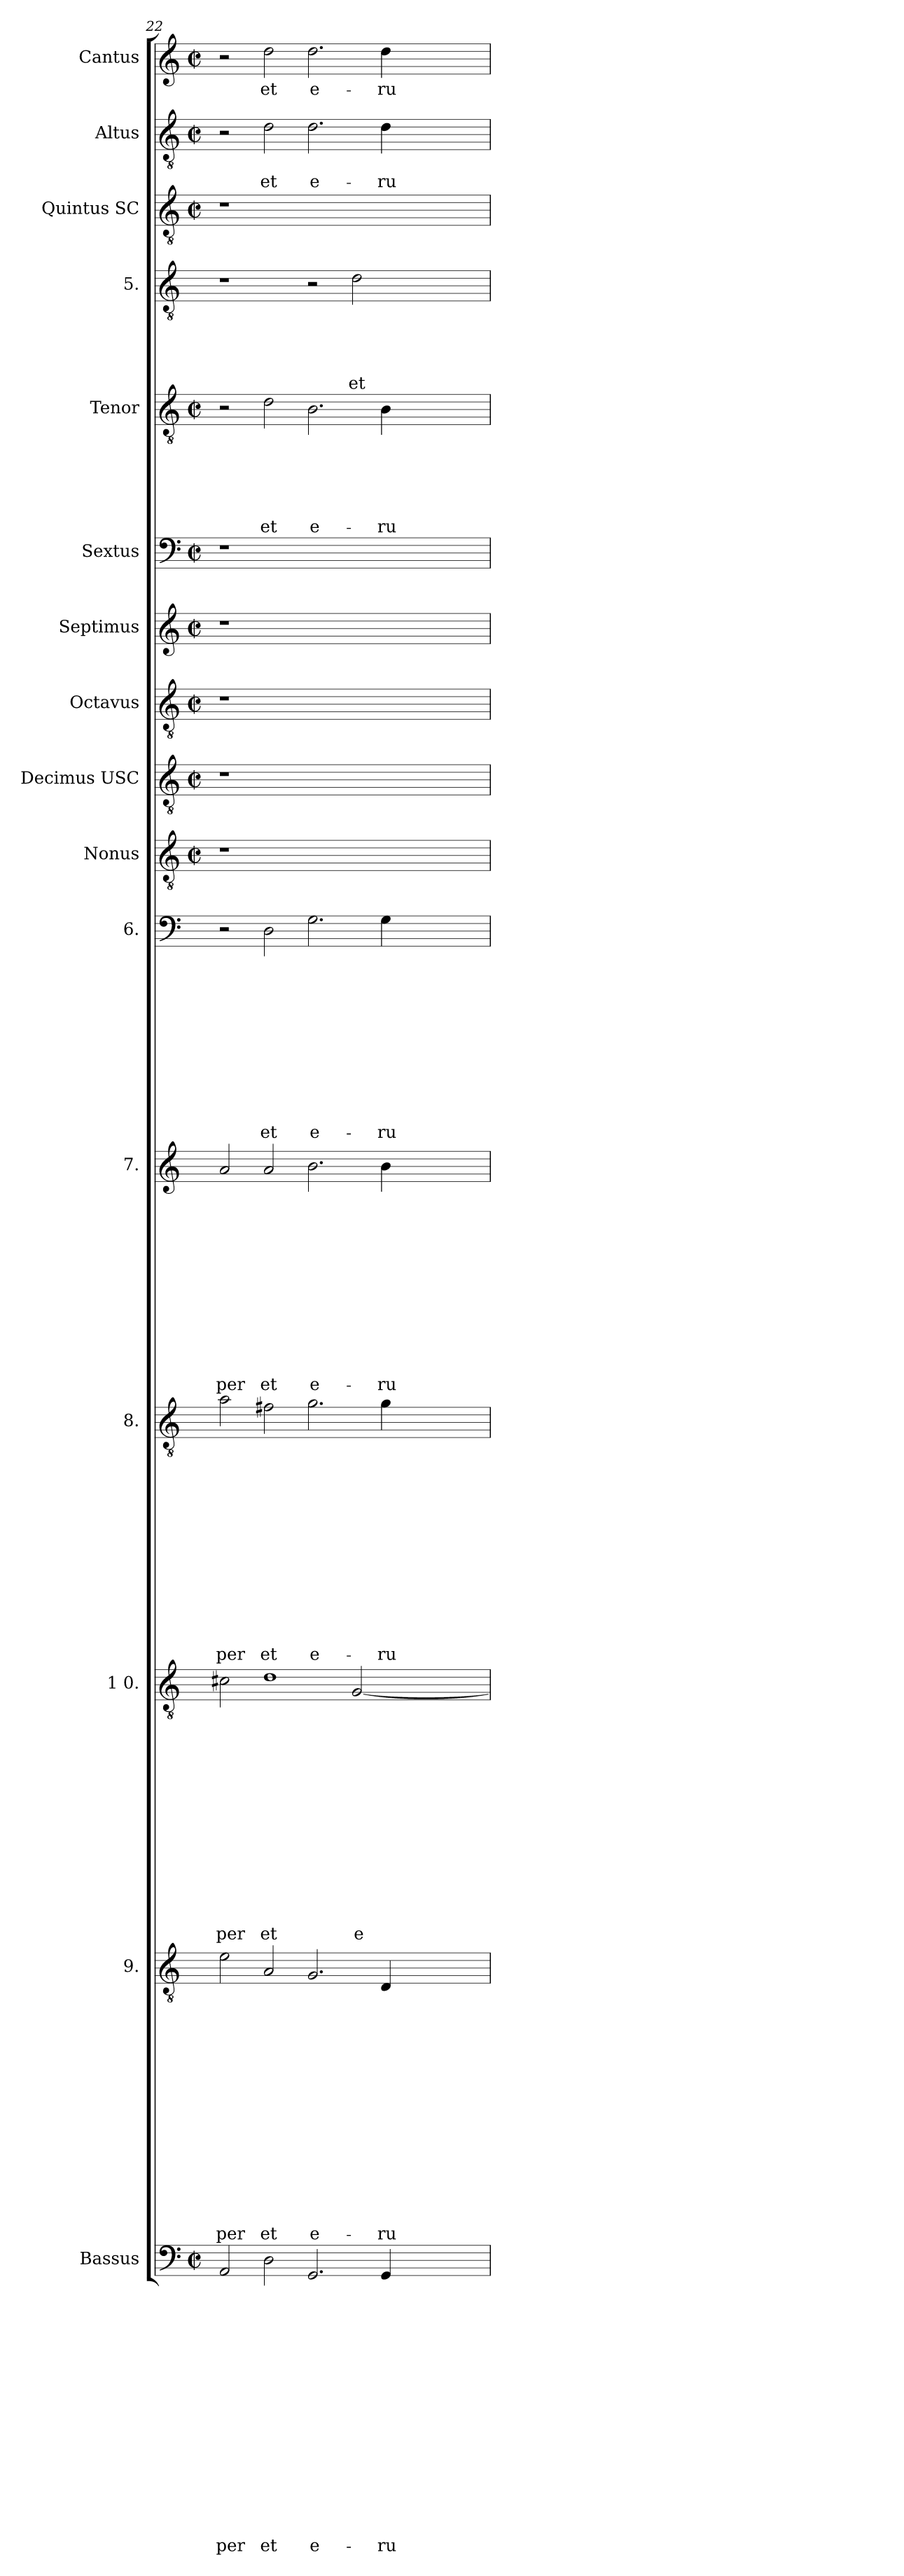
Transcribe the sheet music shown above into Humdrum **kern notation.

**kern	**text	**text	**text	**text	**text	**text	**text	**text	**text	**text	**text	**text	**text	**text	**text	**text	**kern	**text	**text	**text	**text	**text	**text	**text	**text	**text	**text	**text	**text	**text	**text	**text	**kern	**text	**text	**text	**text	**text	**text	**text	**text	**text	**text	**text	**text	**text	**text	**kern	**text	**text	**text	**text	**text	**text	**text	**text	**text	**text	**text	**text	**text	**kern	**text	**text	**text	**text	**text	**text	**text	**text	**text	**text	**text	**text	**kern	**text	**text	**text	**text	**text	**text	**text	**text	**text	**text	**text	**kern	**kern	**kern	**kern	**kern	**kern	**text	**text	**text	**text	**text	**text	**kern	**text	**text	**text	**text	**text	**kern	**kern	**text	**text	**kern	**text
*part16	*part16	*part16	*part16	*part16	*part16	*part16	*part16	*part16	*part16	*part16	*part16	*part16	*part16	*part16	*part16	*part16	*part15	*part15	*part15	*part15	*part15	*part15	*part15	*part15	*part15	*part15	*part15	*part15	*part15	*part15	*part15	*part15	*part14	*part14	*part14	*part14	*part14	*part14	*part14	*part14	*part14	*part14	*part14	*part14	*part14	*part14	*part14	*part13	*part13	*part13	*part13	*part13	*part13	*part13	*part13	*part13	*part13	*part13	*part13	*part13	*part13	*part12	*part12	*part12	*part12	*part12	*part12	*part12	*part12	*part12	*part12	*part12	*part12	*part12	*part11	*part11	*part11	*part11	*part11	*part11	*part11	*part11	*part11	*part11	*part11	*part11	*part10	*part9	*part8	*part7	*part6	*part5	*part5	*part5	*part5	*part5	*part5	*part5	*part4	*part4	*part4	*part4	*part4	*part4	*part3	*part2	*part2	*part2	*part1	*part1
*staff16	*staff16	*staff16	*staff16	*staff16	*staff16	*staff16	*staff16	*staff16	*staff16	*staff16	*staff16	*staff16	*staff16	*staff16	*staff16	*staff16	*staff15	*staff15	*staff15	*staff15	*staff15	*staff15	*staff15	*staff15	*staff15	*staff15	*staff15	*staff15	*staff15	*staff15	*staff15	*staff15	*staff14	*staff14	*staff14	*staff14	*staff14	*staff14	*staff14	*staff14	*staff14	*staff14	*staff14	*staff14	*staff14	*staff14	*staff14	*staff13	*staff13	*staff13	*staff13	*staff13	*staff13	*staff13	*staff13	*staff13	*staff13	*staff13	*staff13	*staff13	*staff13	*staff12	*staff12	*staff12	*staff12	*staff12	*staff12	*staff12	*staff12	*staff12	*staff12	*staff12	*staff12	*staff12	*staff11	*staff11	*staff11	*staff11	*staff11	*staff11	*staff11	*staff11	*staff11	*staff11	*staff11	*staff11	*staff10	*staff9	*staff8	*staff7	*staff6	*staff5	*staff5	*staff5	*staff5	*staff5	*staff5	*staff5	*staff4	*staff4	*staff4	*staff4	*staff4	*staff4	*staff3	*staff2	*staff2	*staff2	*staff1	*staff1
*I"Bassus	*	*	*	*	*	*	*	*	*	*	*	*	*	*	*	*	*I"9.	*	*	*	*	*	*	*	*	*	*	*	*	*	*	*	*I"1 0.	*	*	*	*	*	*	*	*	*	*	*	*	*	*	*I"8.	*	*	*	*	*	*	*	*	*	*	*	*	*	*I"7.	*	*	*	*	*	*	*	*	*	*	*	*	*I"6.	*	*	*	*	*	*	*	*	*	*	*	*I"Nonus	*I"Decimus USC	*I"Octavus	*I"Septimus	*I"Sextus	*I"Tenor	*	*	*	*	*	*	*I"5.	*	*	*	*	*	*I"Quintus SC	*I"Altus	*	*	*I"Cantus	*
*I'B.	*	*	*	*	*	*	*	*	*	*	*	*	*	*	*	*	*	*	*	*	*	*	*	*	*	*	*	*	*	*	*	*	*	*	*	*	*	*	*	*	*	*	*	*	*	*	*	*	*	*	*	*	*	*	*	*	*	*	*	*	*	*	*	*	*	*	*	*	*	*	*	*	*	*	*	*	*	*	*	*	*	*	*	*	*	*	*	*	*	*	*	*I'T.	*	*	*	*	*	*	*	*	*	*	*	*	*	*I'A.	*	*	*I'C.	*
!!LO:PB:g=z
*clefF4	*	*	*	*	*	*	*	*	*	*	*	*	*	*	*	*	*clefGv2	*	*	*	*	*	*	*	*	*	*	*	*	*	*	*	*clefGv2	*	*	*	*	*	*	*	*	*	*	*	*	*	*	*clefGv2	*	*	*	*	*	*	*	*	*	*	*	*	*	*clefG2	*	*	*	*	*	*	*	*	*	*	*	*	*clefF4	*	*	*	*	*	*	*	*	*	*	*	*clefGv2	*clefGv2	*clefGv2	*clefG2	*clefF4	*clefGv2	*	*	*	*	*	*	*clefGv2	*	*	*	*	*	*clefGv2	*clefGv2	*	*	*clefG2	*
*k[]	*	*	*	*	*	*	*	*	*	*	*	*	*	*	*	*	*k[]	*	*	*	*	*	*	*	*	*	*	*	*	*	*	*	*k[]	*	*	*	*	*	*	*	*	*	*	*	*	*	*	*k[]	*	*	*	*	*	*	*	*	*	*	*	*	*	*k[]	*	*	*	*	*	*	*	*	*	*	*	*	*k[]	*	*	*	*	*	*	*	*	*	*	*	*k[]	*k[]	*k[]	*k[]	*k[]	*k[]	*	*	*	*	*	*	*k[]	*	*	*	*	*	*k[]	*k[]	*	*	*k[]	*
*C:	*	*	*	*	*	*	*	*	*	*	*	*	*	*	*	*	*C:	*	*	*	*	*	*	*	*	*	*	*	*	*	*	*	*C:	*	*	*	*	*	*	*	*	*	*	*	*	*	*	*C:	*	*	*	*	*	*	*	*	*	*	*	*	*	*C:	*	*	*	*	*	*	*	*	*	*	*	*	*C:	*	*	*	*	*	*	*	*	*	*	*	*C:	*C:	*C:	*C:	*C:	*C:	*	*	*	*	*	*	*C:	*	*	*	*	*	*C:	*C:	*	*	*C:	*
*M2/2	*	*	*	*	*	*	*	*	*	*	*	*	*	*	*	*	*	*	*	*	*	*	*	*	*	*	*	*	*	*	*	*	*	*	*	*	*	*	*	*	*	*	*	*	*	*	*	*	*	*	*	*	*	*	*	*	*	*	*	*	*	*	*	*	*	*	*	*	*	*	*	*	*	*	*	*	*	*	*	*	*	*	*	*	*	*	*M2/2	*M2/2	*M2/2	*M2/2	*M2/2	*M2/2	*	*	*	*	*	*	*	*	*	*	*	*	*M2/2	*M2/2	*	*	*M2/2	*
*met(c|)	*	*	*	*	*	*	*	*	*	*	*	*	*	*	*	*	*	*	*	*	*	*	*	*	*	*	*	*	*	*	*	*	*	*	*	*	*	*	*	*	*	*	*	*	*	*	*	*	*	*	*	*	*	*	*	*	*	*	*	*	*	*	*	*	*	*	*	*	*	*	*	*	*	*	*	*	*	*	*	*	*	*	*	*	*	*	*met(c|)	*met(c|)	*met(c|)	*met(c|)	*met(c|)	*met(c|)	*	*	*	*	*	*	*	*	*	*	*	*	*met(c|)	*met(c|)	*	*	*met(c|)	*
=22	=22	=22	=22	=22	=22	=22	=22	=22	=22	=22	=22	=22	=22	=22	=22	=22	=22	=22	=22	=22	=22	=22	=22	=22	=22	=22	=22	=22	=22	=22	=22	=22	=22	=22	=22	=22	=22	=22	=22	=22	=22	=22	=22	=22	=22	=22	=22	=22	=22	=22	=22	=22	=22	=22	=22	=22	=22	=22	=22	=22	=22	=22	=22	=22	=22	=22	=22	=22	=22	=22	=22	=22	=22	=22	=22	=22	=22	=22	=22	=22	=22	=22	=22	=22	=22	=22	=22	=22	=22	=22	=22	=22	=22	=22	=22	=22	=22	=22	=22	=22	=22	=22	=22	=22	=22	=22	=22	=22	=22	=22
!	!	!	!	!	!	!	!	!	!	!	!	!	!	!	!	!LO:LY:b	!	!	!	!	!	!	!	!	!	!	!	!	!	!	!	!LO:LY:b	!	!	!	!	!	!	!	!	!	!	!	!	!	!	!LO:LY:b	!	!	!	!	!	!	!	!	!	!	!	!	!	!LO:LY:b	!	!	!	!	!	!	!	!	!	!	!	!	!LO:LY:b	!	!	!	!	!	!	!	!	!	!	!	!	!	!	!	!	!	!	!	!	!	!	!	!	!	!	!	!	!	!	!	!	!	!	!	!
2AA/	.	.	.	.	.	.	.	.	.	.	.	.	.	.	.	-per	2e\	.	.	.	.	.	.	.	.	.	.	.	.	.	.	-per	2c#X\	.	.	.	.	.	.	.	.	.	.	.	.	.	-per	2a\	.	.	.	.	.	.	.	.	.	.	.	.	-per	2a/	.	.	.	.	.	.	.	.	.	.	.	-per	2r	.	.	.	.	.	.	.	.	.	.	.	1r	1r	1r	1r	1r	2r	.	.	.	.	.	.	1r	.	.	.	.	.	1r	2r	.	.	2r	.
!	!	!	!	!	!	!	!	!	!	!	!	!	!	!	!	!LO:LY:b	!	!	!	!	!	!	!	!	!	!	!	!	!	!	!	!LO:LY:b	!	!	!	!	!	!	!	!	!	!	!	!	!	!	!LO:LY:b	!	!	!	!	!	!	!	!	!	!	!	!	!	!LO:LY:b	!	!	!	!	!	!	!	!	!	!	!	!	!LO:LY:b	!	!	!	!	!	!	!	!	!	!	!	!LO:LY:b	!	!	!	!	!	!	!	!	!	!	!	!LO:LY:b	!	!	!	!	!	!	!	!	!	!LO:LY:b	!	!LO:LY:b
2D\	.	.	.	.	.	.	.	.	.	.	.	.	.	.	.	et	2A/	.	.	.	.	.	.	.	.	.	.	.	.	.	.	et	1d	.	.	.	.	.	.	.	.	.	.	.	.	.	et	2f#X\	.	.	.	.	.	.	.	.	.	.	.	.	et	2a/	.	.	.	.	.	.	.	.	.	.	.	et	2D\	.	.	.	.	.	.	.	.	.	.	et	.	.	.	.	.	2d\	.	.	.	.	.	et	.	.	.	.	.	.	.	2d\	.	et	2dd\	et
!	!	!	!	!	!	!	!	!	!	!	!	!	!	!	!	!LO:LY:b	!	!	!	!	!	!	!	!	!	!	!	!	!	!	!	!LO:LY:b	!	!	!	!	!	!	!	!	!	!	!	!	!	!	!	!	!	!	!	!	!	!	!	!	!	!	!	!	!LO:LY:b	!	!	!	!	!	!	!	!	!	!	!	!	!LO:LY:b	!	!	!	!	!	!	!	!	!	!	!	!LO:LY:b	!	!	!	!	!	!	!	!	!	!	!	!LO:LY:b	!	!	!	!	!	!	!	!	!	!LO:LY:b	!	!LO:LY:b
2.GG/	.	.	.	.	.	.	.	.	.	.	.	.	.	.	.	e-	2.G/	.	.	.	.	.	.	.	.	.	.	.	.	.	.	e-	.	.	.	.	.	.	.	.	.	.	.	.	.	.	.	2.g\	.	.	.	.	.	.	.	.	.	.	.	.	e-	2.b\	.	.	.	.	.	.	.	.	.	.	.	e-	2.G\	.	.	.	.	.	.	.	.	.	.	e-	1ryy	1ryy	1ryy	1ryy	1ryy	2.B\	.	.	.	.	.	e-	2r	.	.	.	.	.	1ryy	2.d\	.	e-	2.dd\	e-
!	!	!	!	!	!	!	!	!	!	!	!	!	!	!	!	!	!	!	!	!	!	!	!	!	!	!	!	!	!	!	!	!	!	!	!	!	!	!	!	!	!	!	!	!	!	!	!LO:LY:b:rj	!	!	!	!	!	!	!	!	!	!	!	!	!	!	!	!	!	!	!	!	!	!	!	!	!	!	!	!	!	!	!	!	!	!	!	!	!	!	!	!	!	!	!	!	!	!	!	!	!	!	!	!	!	!	!	!	!LO:LY:b	!	!	!	!	!	!
.	.	.	.	.	.	.	.	.	.	.	.	.	.	.	.	.	.	.	.	.	.	.	.	.	.	.	.	.	.	.	.	.	[<2G/	.	.	.	.	.	.	.	.	.	.	.	.	.	e-	.	.	.	.	.	.	.	.	.	.	.	.	.	.	.	.	.	.	.	.	.	.	.	.	.	.	.	.	.	.	.	.	.	.	.	.	.	.	.	.	.	.	.	.	.	.	.	.	.	.	.	2d\	.	.	.	.	et	.	.	.	.	.	.
!	!	!	!	!	!	!	!	!	!	!	!	!	!	!	!	!LO:LY:b	!	!	!	!	!	!	!	!	!	!	!	!	!	!	!	!LO:LY:b	!	!	!	!	!	!	!	!	!	!	!	!	!	!	!	!	!	!	!	!	!	!	!	!	!	!	!	!	!LO:LY:b	!	!	!	!	!	!	!	!	!	!	!	!	!LO:LY:b	!	!	!	!	!	!	!	!	!	!	!	!LO:LY:b	!	!	!	!	!	!	!	!	!	!	!	!LO:LY:b	!	!	!	!	!	!	!	!	!	!LO:LY:b	!	!LO:LY:b
4GG/	.	.	.	.	.	.	.	.	.	.	.	.	.	.	.	-ru-	4D/	.	.	.	.	.	.	.	.	.	.	.	.	.	.	-ru-	.	.	.	.	.	.	.	.	.	.	.	.	.	.	.	4g\	.	.	.	.	.	.	.	.	.	.	.	.	-ru-	4b\	.	.	.	.	.	.	.	.	.	.	.	-ru-	4G\	.	.	.	.	.	.	.	.	.	.	-ru-	.	.	.	.	.	4B\	.	.	.	.	.	-ru-	.	.	.	.	.	.	.	4d\	.	-ru-	4dd\	-ru-
=	=	=	=	=	=	=	=	=	=	=	=	=	=	=	=	=	=	=	=	=	=	=	=	=	=	=	=	=	=	=	=	=	=	=	=	=	=	=	=	=	=	=	=	=	=	=	=	=	=	=	=	=	=	=	=	=	=	=	=	=	=	=	=	=	=	=	=	=	=	=	=	=	=	=	=	=	=	=	=	=	=	=	=	=	=	=	=	=	=	=	=	=	=	=	=	=	=	=	=	=	=	=	=	=	=	=	=	=	=	=
*-	*-	*-	*-	*-	*-	*-	*-	*-	*-	*-	*-	*-	*-	*-	*-	*-	*-	*-	*-	*-	*-	*-	*-	*-	*-	*-	*-	*-	*-	*-	*-	*-	*-	*-	*-	*-	*-	*-	*-	*-	*-	*-	*-	*-	*-	*-	*-	*-	*-	*-	*-	*-	*-	*-	*-	*-	*-	*-	*-	*-	*-	*-	*-	*-	*-	*-	*-	*-	*-	*-	*-	*-	*-	*-	*-	*-	*-	*-	*-	*-	*-	*-	*-	*-	*-	*-	*-	*-	*-	*-	*-	*-	*-	*-	*-	*-	*-	*-	*-	*-	*-	*-	*-	*-	*-	*-	*-	*-	*-	*-
